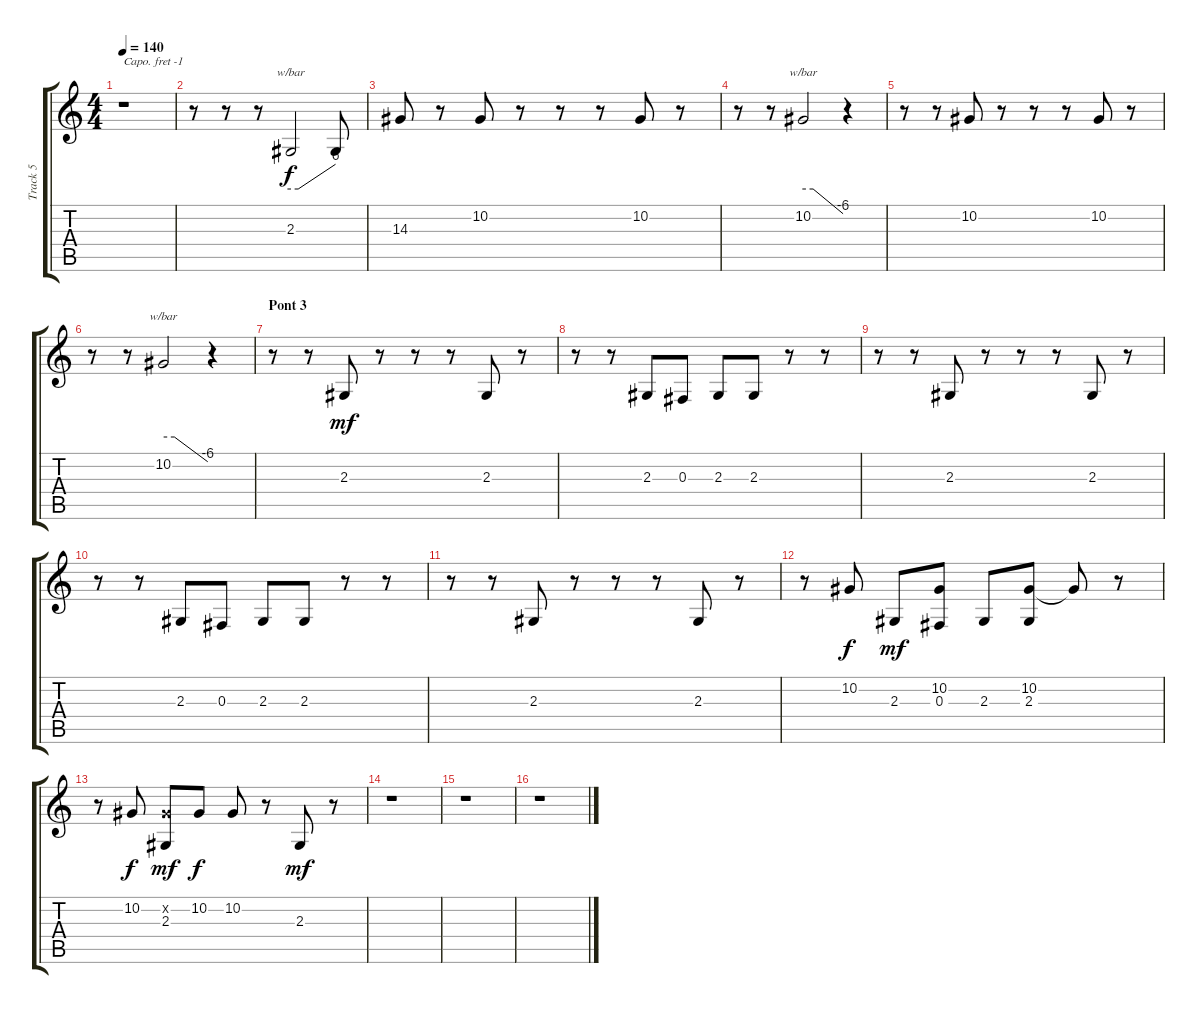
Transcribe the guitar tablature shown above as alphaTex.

\track ("Track 5" "Track 5") {instrument flute}
\staff {score tabs}
\capo -1
\tuning (E4 B3 G3 D3 A2 E2) {hide}
\ts (4 4)
\tempo 140
\clef g2
\ks c
r.1{dy f} |
r.8 r.8 r.8 2.3.2{tbe (custom default 0 0 10 0 60 24)} 2.3{t}.8 |
14.3.8 r.8 10.2.8 r.8 r.8 r.8 10.2.8 r.8 |
r.8 r.8 10.2.2{tbe (custom default 0 0 15 0 60 -24)} r.4 |
r.8 r.8 10.2.8 r.8 r.8 r.8 10.2.8 r.8 |
r.8 r.8 10.2.2{tbe (custom default 0 0 15 0 60 -24)} r.4 |
\section ("" "Pont 3")
r.8 r.8 2.3.8{dy mf} r.8 r.8 r.8 2.3.8 r.8 |
r.8 r.8 2.3.8 0.3.8 2.3.8 2.3.8 r.8 r.8 |
r.8 r.8 2.3.8 r.8 r.8 r.8 2.3.8 r.8 |
r.8 r.8 2.3.8 0.3.8 2.3.8 2.3.8 r.8 r.8 |
r.8 r.8 2.3.8 r.8 r.8 r.8 2.3.8 r.8 |
r.8 10.2.8{dy f} 2.3.8{dy mf} (10.2 0.3).8 2.3.8 (10.2 2.3).8 10.2{t}.8 r.8 |
r.8 10.2.8{dy f} (10.2{x} 2.3).8{dy mf} 10.2.8{dy f} 10.2.8 r.8 2.3.8{dy mf} r.8 |
r.1 |
r.1 |
r.1
